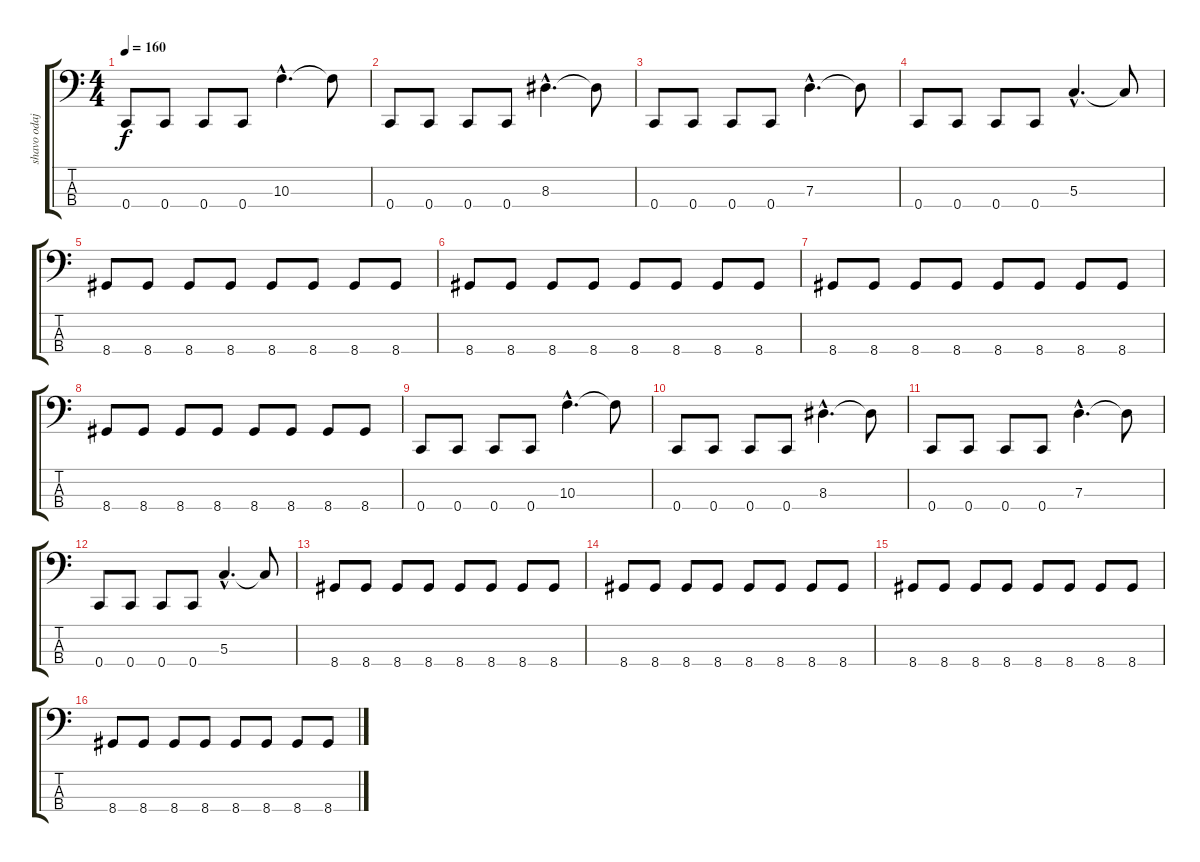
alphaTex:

\track ("shavo odajian" "shavo odaj") {instrument electricbassfinger}
\staff {score tabs}
\tuning (F2 C2 G1 C1) {hide}
\ts (4 4)
\tempo 160
\clef f4
\ks c
0.4.8{dy f} 0.4.8 0.4.8 0.4.8 10.3{hac}.4{d} 10.3{t}.8 |
0.4.8 0.4.8 0.4.8 0.4.8 8.3{hac}.4{d} 8.3{t}.8 |
0.4.8 0.4.8 0.4.8 0.4.8 7.3{hac}.4{d} 7.3{t}.8 |
0.4.8 0.4.8 0.4.8 0.4.8 5.3{hac}.4{d} 5.3{t}.8 |
8.4.8 8.4.8 8.4.8 8.4.8 8.4.8 8.4.8 8.4.8 8.4.8 |
8.4.8 8.4.8 8.4.8 8.4.8 8.4.8 8.4.8 8.4.8 8.4.8 |
8.4.8 8.4.8 8.4.8 8.4.8 8.4.8 8.4.8 8.4.8 8.4.8 |
8.4.8 8.4.8 8.4.8 8.4.8 8.4.8 8.4.8 8.4.8 8.4.8 |
0.4.8 0.4.8 0.4.8 0.4.8 10.3{hac}.4{d} 10.3{t}.8 |
0.4.8 0.4.8 0.4.8 0.4.8 8.3{hac}.4{d} 8.3{t}.8 |
0.4.8 0.4.8 0.4.8 0.4.8 7.3{hac}.4{d} 7.3{t}.8 |
0.4.8 0.4.8 0.4.8 0.4.8 5.3{hac}.4{d} 5.3{t}.8 |
8.4.8 8.4.8 8.4.8 8.4.8 8.4.8 8.4.8 8.4.8 8.4.8 |
8.4.8 8.4.8 8.4.8 8.4.8 8.4.8 8.4.8 8.4.8 8.4.8 |
8.4.8 8.4.8 8.4.8 8.4.8 8.4.8 8.4.8 8.4.8 8.4.8 |
8.4.8 8.4.8 8.4.8 8.4.8 8.4.8 8.4.8 8.4.8 8.4.8
